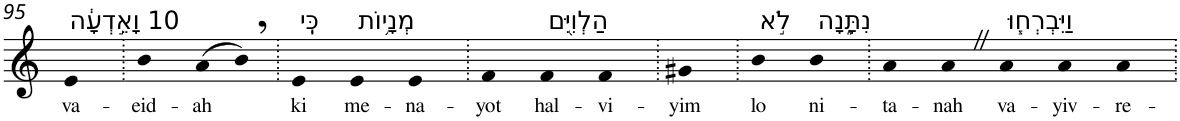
**kern	**text
*part1	*part1
*staff1	*staff1
*I"Piano	*
*I'Pno	*
!!LO:PB:g=z
*clefG2	*
*k[]	*
=95	=95
!LO:TX:a:t=10 וָאֵ֣דְעָ֔ה	!
!	!LO:LY:b
4e	va-
=96.	=96.
!	!LO:LY:b
4b	-eid-
!	!LO:LY:b
(>8a	-ah
8b,)	.
=97.	=97.
!LO:TX:a:t=כִּֽי	!
!	!LO:LY:b
4e	ki
!LO:TX:a:t=מְנָי֥וֹת	!
!	!LO:LY:b
4e	me-
!	!LO:LY:b
4e	-na-
=98.	=98.
!	!LO:LY:b
4f	-yot
!LO:TX:a:t=הַלְוִיִּ֖ם	!
!	!LO:LY:b
4f	hal-
!	!LO:LY:b
4f	-vi-
=99.	=99.
!	!LO:LY:b
4g#X	-yim
=100.	=100.
!LO:TX:a:t=לֹ֣א	!
!	!LO:LY:b
4b	lo
!LO:TX:a:t=נִתָּ֑נָה	!
!	!LO:LY:b
4b	ni-
=101.	=101.
!	!LO:LY:b
4a	-ta-
!	!LO:LY:b
4aZ	-nah
!LO:TX:a:t=וַיִּבְרְח֧וּ	!
!	!LO:LY:b
4a	va-
!	!LO:LY:b
4a	-yiv-
!	!LO:LY:b
4a	-re-
=.	=.
*-	*-
